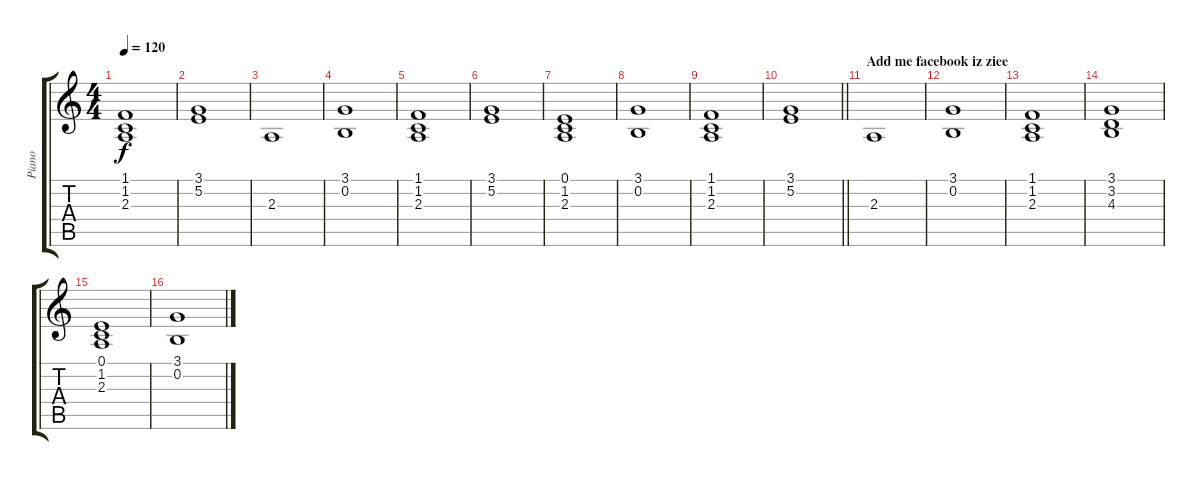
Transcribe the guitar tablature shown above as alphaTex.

\track ("Piano" "Piano") {instrument acousticgrandpiano}
\staff {score tabs}
\tuning (E4 B3 G3 D3 A2 E2) {hide}
\ts (4 4)
\tempo 120
\clef g2
\ks c
(1.1 1.2 2.3).1{dy f} |
(3.1 5.2).1 |
2.3.1 |
(3.1 0.2).1 |
(1.1 1.2 2.3).1 |
(3.1 5.2).1 |
(0.1 1.2 2.3).1 |
(3.1 0.2).1 |
(1.1 1.2 2.3).1 |
\barLineRight lightlight
(3.1 5.2).1 |
\section ("" "Add me facebook iz ziee")
2.3.1 |
(3.1 0.2).1 |
(1.1 1.2 2.3).1 |
(3.1 3.2 4.3).1 |
(0.1 1.2 2.3).1 |
(3.1 0.2).1
